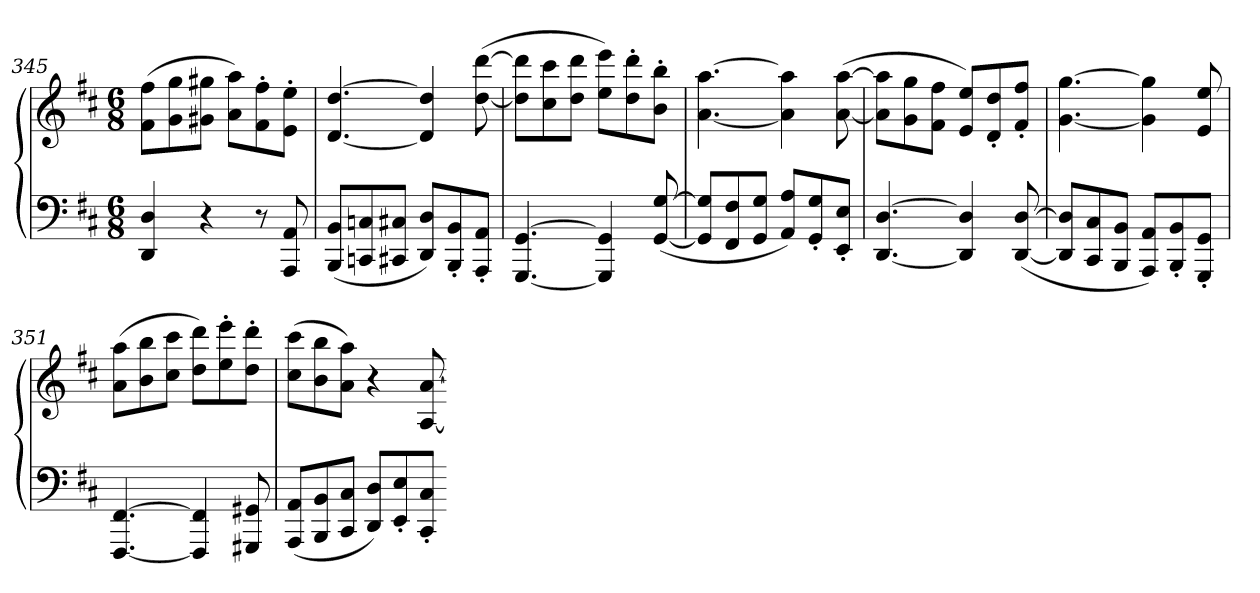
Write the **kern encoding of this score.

**kern	**kern
*part1	*part1
*staff2	*staff1
*clefF4	*clefG2
*k[f#c#]	*k[f#c#]
*D:	*D:
*M6/8	*M6/8
=345	=345
4DD 4D	(8f# 8ff#L
.	8g 8gg
4r	8g#X 8gg#XJ
.	8a 8aaL)
8r	8f#' 8ff#'
8AAA 8AA	8e' 8ee'J
=346	=346
(8BBB 8BBL	[4.d [4.dd
8CCn 8Cn	.
8CC#X 8C#XJ	.
8DD 8DL)	4d] 4dd]
8BBB' 8BB'	.
8AAA' 8AA'J	([8dd [8ddd
=347	=347
[4.GGG [4.GG	8dd] 8ddd]L
.	8cc# 8ccc#
.	8dd 8dddJ
4GGG] 4GG]	8ee 8eeeL)
.	8dd' 8ddd'
([8GG [8G	8b' 8bb'J
=348	=348
8GG] 8G]L	[4.a [4.aa
8FF# 8F#	.
8GG 8GJ	.
8AA 8AL)	4a] 4aa]
8GG' 8G'	.
8EE' 8E'J	([8a [8aa
=349	=349
[4.DD [4.D	8a] 8aa]L
.	8g 8gg
.	8f# 8ff#J
4DD] 4D]	8e 8eeL)
.	8d' 8dd'
([8DD [8D	8f#' 8ff#'J
=350	=350
8DD] 8D]L	[4.g [4.gg
8CC# 8C#	.
8BBB 8BBJ	.
8AAA 8AAL)	4g] 4gg]
8BBB' 8BB'	.
8GGG' 8GG'J	8e 8ee
=351	=351
[4.FFF# [4.FF#	(8a 8aaL
.	8b 8bb
.	8cc# 8ccc#J
4FFF#] 4FF#]	8dd 8dddL)
.	8ee' 8eee'
8GGG#X 8GG#X	8dd' 8ddd'J
=352	=352
(8AAA 8AAL	(8cc# 8ccc#L
8BBB 8BB	8b 8bb
8CC# 8C#J	8a 8aaJ)
8DD 8DL)	4r
8EE' 8E'	.
8CC#' 8C#'J	[8A [8a
=-	=-
*-	*-
